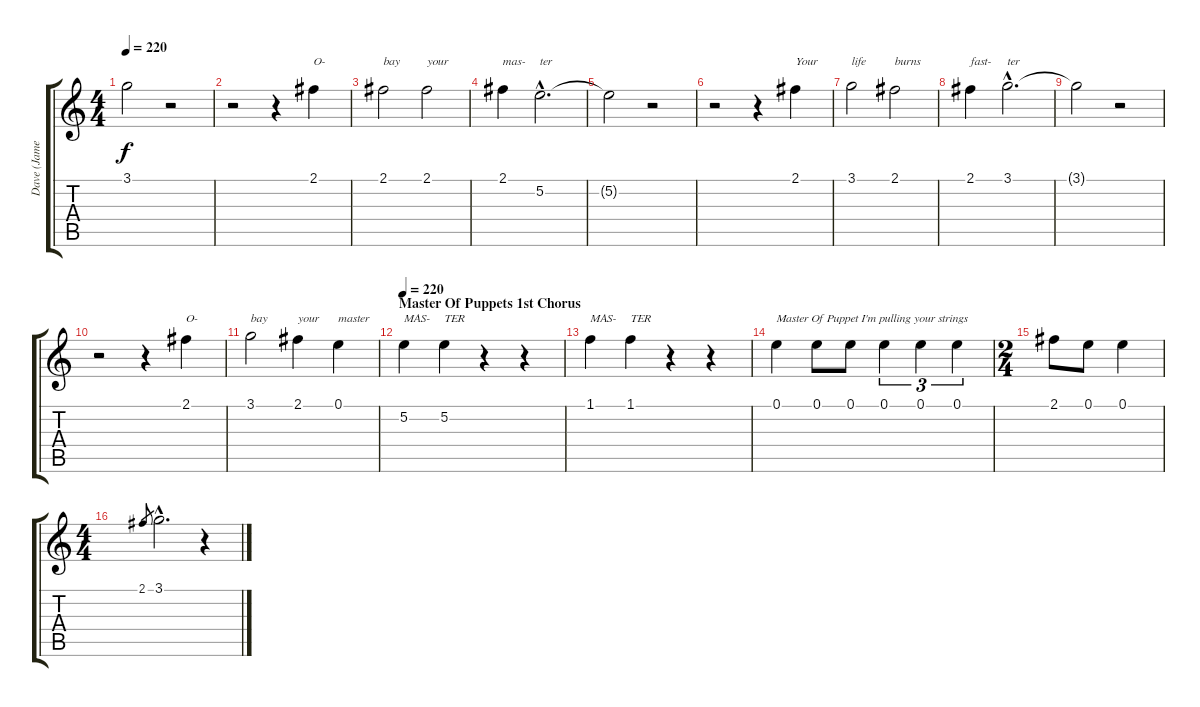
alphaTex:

\track ("Dave (James's Vocals)" "Dave (Jame") {instrument distortionguitar}
\staff {score tabs}
\tuning (E4 B3 G3 D3 A2 E2) {hide}
\ts (4 4)
\tempo 220
\clef g2
\ks c
3.1{t}.2{dy f} r.2 |
r.2 r.4 2.1.4{txt "O-"} |
2.1.2{txt "bay"} 2.1.2{txt "your"} |
2.1.4{txt "mas-"} 5.2{hac}.2{d txt "ter"} |
5.2{t}.2 r.2 |
r.2 r.4 2.1.4{txt "Your"} |
3.1.2{txt "life"} 2.1.2{txt "burns"} |
2.1.4{txt "fast-"} 3.1{hac}.2{d txt "ter"} |
3.1{t}.2 r.2 |
r.2 r.4 2.1.4{txt "O-"} |
3.1.2{txt "bay"} 2.1.4{txt "your"} 0.1.4{txt "master"} |
\section ("" "Master Of Puppets 1st Chorus")
\tempo 220
5.2.4{txt "MAS-"} 5.2.4{txt "TER"} r.4 r.4 |
1.1.4{txt "MAS-"} 1.1.4{txt "TER"} r.4 r.4 |
0.1.4{txt "Master Of Puppet I'm pulling your strings"} 0.1.8 0.1.8 0.1.4{tu (3 2)} 0.1.4{tu (3 2)} 0.1.4{tu (3 2)} |
\ts (2 4)
2.1.8 0.1.8 0.1.4 |
\ts (4 4)
2.1.8{gr} 3.1{hac}.2{d} r.4
